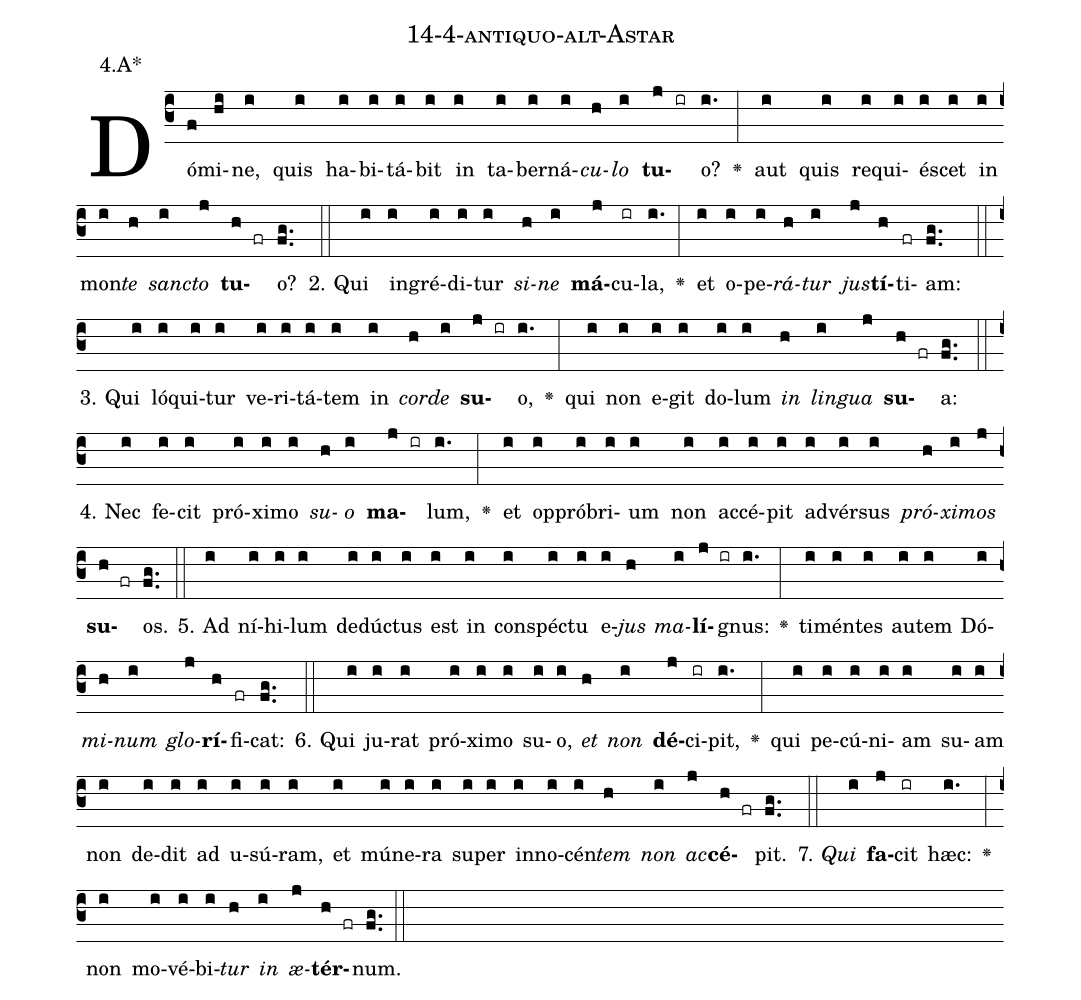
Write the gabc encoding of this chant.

name: 14-4-antiquo-alt-Astar;
annotation: 4.A*;
%%
(c3)Dó(f)mi(hi)ne,(i) quis(i) ha(i)bi(i)tá(i)bit(i) in(i) ta(i)ber(i)ná(i)<i>cu</i>(h)<i>lo</i>(i) <b>tu</b>(j ir)o?(i.) <v>\greheightstar</v>(:) aut(i) quis(i) re(i)qui(i)é(i)scet(i) in(i) mon(i)<i>te</i>(h) <i>sanc</i>(i)<i>to</i>(j) <b>tu</b>(h fr)o?(fg..) (::)
2. Qui(i) in(i)gré(i)di(i)tur(i) <i>si</i>(h)<i>ne</i>(i) <b>má</b>(j)cu(ir)la,(i.) <v>\greheightstar</v>(:) et(i) o(i)pe(i)<i>rá</i>(h)<i>tur</i>(i) <i>jus</i>(j)<b>tí</b>(h)ti(fr)am:(fg..) (::)
3. Qui(i) ló(i)qui(i)tur(i) ve(i)ri(i)tá(i)tem(i) in(i) <i>cor</i>(h)<i>de</i>(i) <b>su</b>(j ir)o,(i.) <v>\greheightstar</v>(:) qui(i) non(i) e(i)git(i) do(i)lum(i) <i>in</i>(h) <i>lin</i>(i)<i>gua</i>(j) <b>su</b>(h fr)a:(fg..) (::)
4. Nec(i) fe(i)cit(i) pró(i)xi(i)mo(i) <i>su</i>(h)<i>o</i>(i) <b>ma</b>(j ir)lum,(i.) <v>\greheightstar</v>(:) et(i) op(i)pró(i)bri(i)um(i) non(i) ac(i)cé(i)pit(i) ad(i)vér(i)sus(i) <i>pró</i>(h)<i>xi</i>(i)<i>mos</i>(j) <b>su</b>(h fr)os.(fg..) (::)
5. Ad(i) ní(i)hi(i)lum(i) de(i)dúc(i)tus(i) est(i) in(i) con(i)spéc(i)tu(i) e(i)<i>jus</i>(h) <i>ma</i>(i)<b>lí</b>(j ir)gnus:(i.) <v>\greheightstar</v>(:) ti(i)mén(i)tes(i) au(i)tem(i) Dó(i)<i>mi</i>(h)<i>num</i>(i) <i>glo</i>(j)<b>rí</b>(h)fi(fr)cat:(fg..) (::)
6. Qui(i) ju(i)rat(i) pró(i)xi(i)mo(i) su(i)o,(i) <i>et</i>(h) <i>non</i>(i) <b>dé</b>(j)ci(ir)pit,(i.) <v>\greheightstar</v>(:) qui(i) pe(i)cú(i)ni(i)am(i) su(i)am(i) non(i) de(i)dit(i) ad(i) u(i)sú(i)ram,(i) et(i) mú(i)ne(i)ra(i) su(i)per(i) in(i)no(i)cén(i)<i>tem</i>(h) <i>non</i>(i) <i>ac</i>(j)<b>cé</b>(h fr)pit.(fg..) (::)
7. <i>Qui</i>(i) <b>fa</b>(j)cit(ir) hæc:(i.) <v>\greheightstar</v>(:) non(i) mo(i)vé(i)bi(i)<i>tur</i>(h) <i>in</i>(i) <i>æ</i>(j)<b>tér</b>(h fr)num.(fg..) (::)
